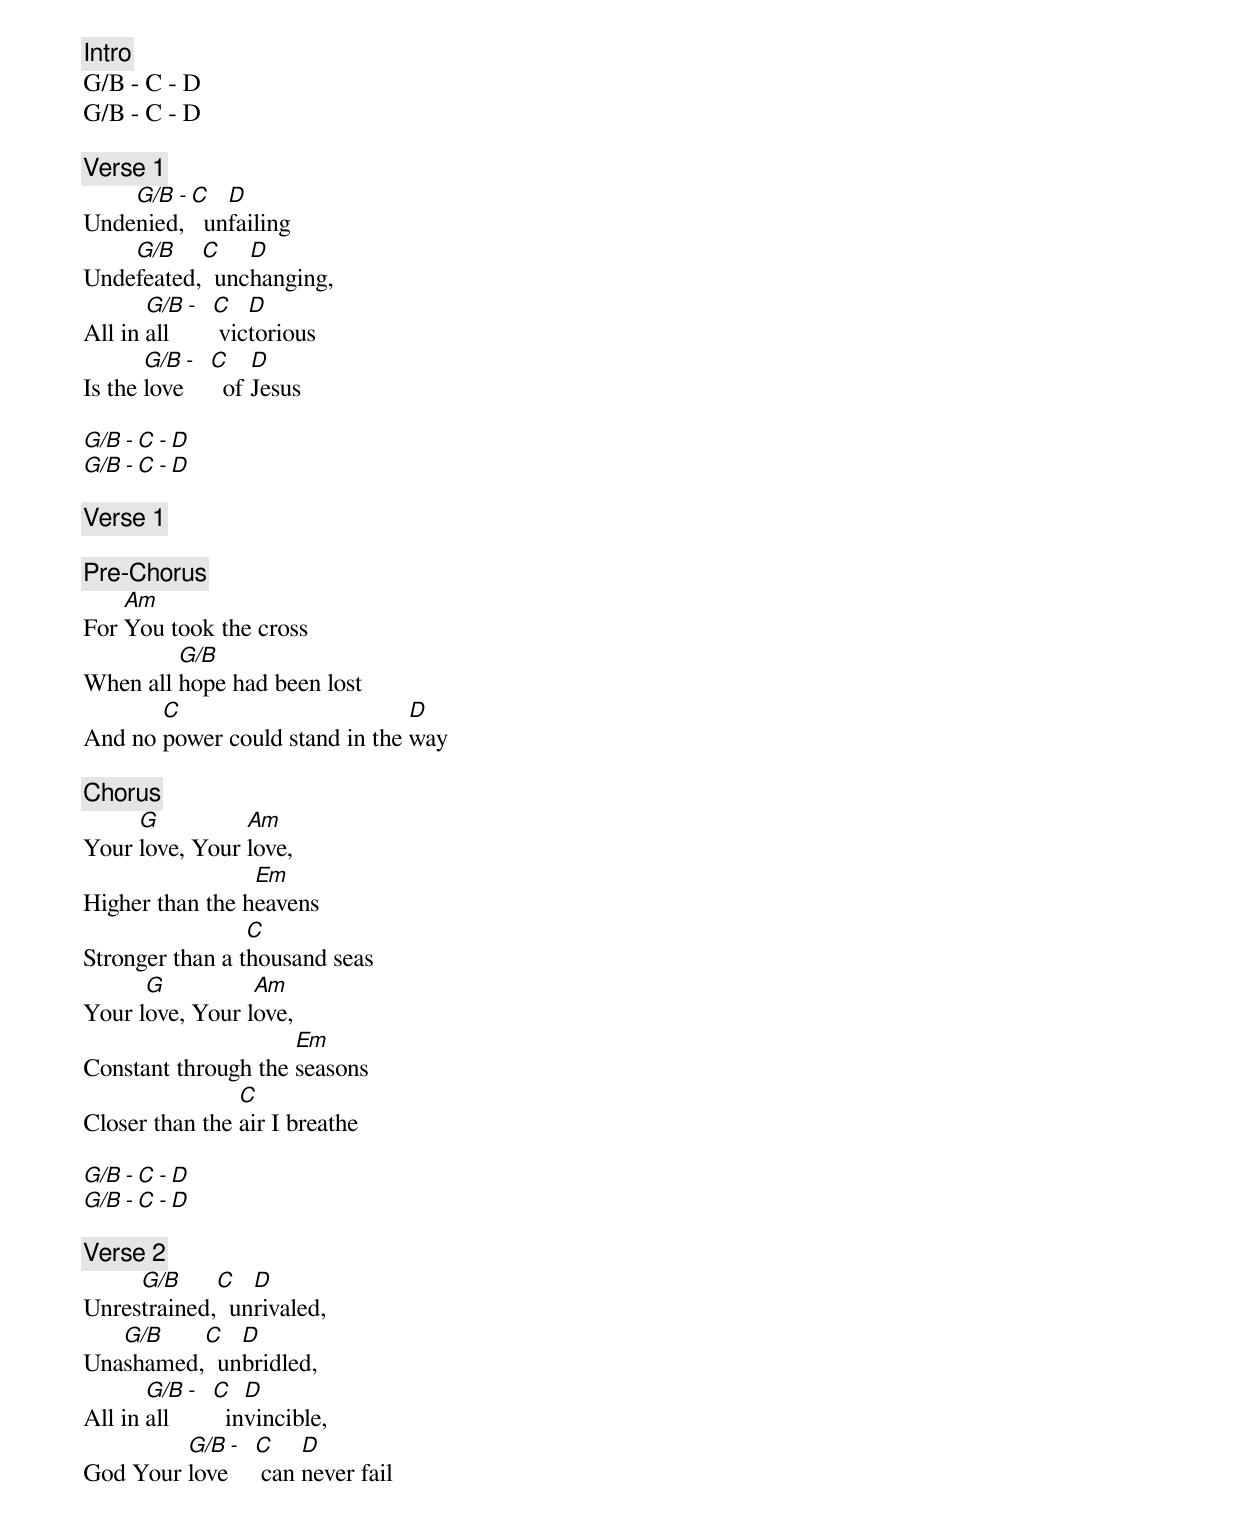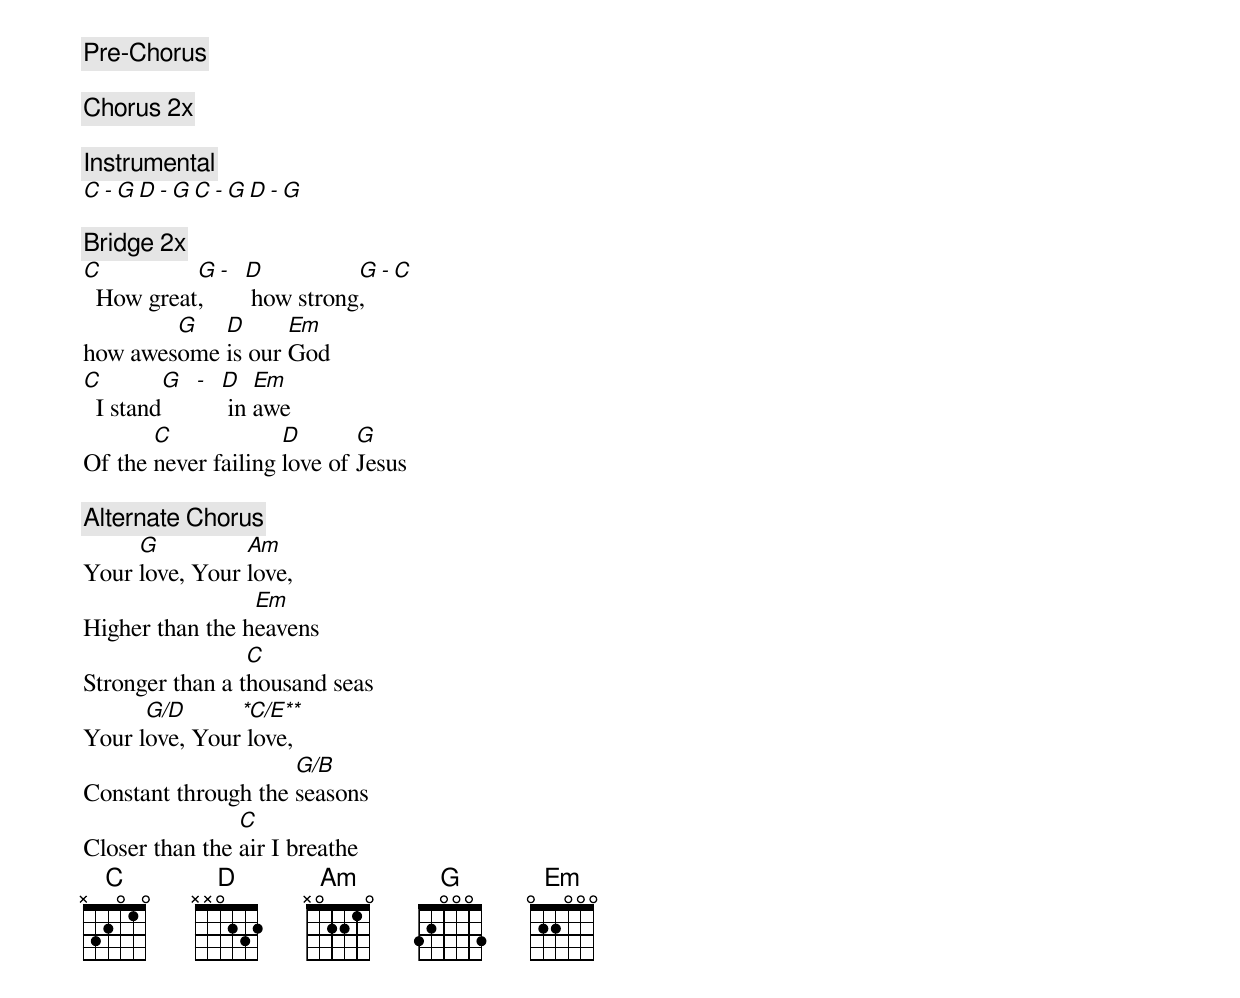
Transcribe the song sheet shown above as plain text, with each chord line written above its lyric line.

[Intro]
G/B - C - D
G/B - C - D

[Verse 1]
    G/B - C   D
Undenied,   unfailing
    G/B    C    D
Undefeated,  unchanging,
       G/B - C   D
All in all    victorious
       G/B - C    D
Is the love    of Jesus

G/B - C - D
G/B - C - D

[Verse 1]

[Pre-Chorus]
    Am
For You took the cross
         G/B
When all hope had been lost
       C                        D
And no power could stand in the way

[Chorus]
     G          Am
Your love, Your love,
                 Em
Higher than the heavens
                 C
Stronger than a thousand seas
      G          Am
Your love, Your love,
                     Em
Constant through the seasons
                C
Closer than the air I breathe

G/B - C - D
G/B - C - D

[Verse 2]
     G/B     C   D
Unrestrained,  unrivaled,
   G/B    C   D
Unashamed,  unbridled,
       G/B - C   D
All in all     invincible,
         G/B - C    D
God Your love   can never fail

[Pre-Chorus]

[Chorus 2x]

[Instrumental]
C - G D - G C - G D - G

[Bridge 2x]
C          G - D          G - C
  How great,    how strong,
        G   D      Em
how awesome is our God
C        G - D   Em
  I stand     in awe
       C             D       G
Of the never failing love of Jesus

[Alternate Chorus]
     G          Am
Your love, Your love,
                 Em
Higher than the heavens
                 C
Stronger than a thousand seas
      G/D      **C/E**
Your love, Your love,
                     G/B
Constant through the seasons
                C
Closer than the air I breathe
